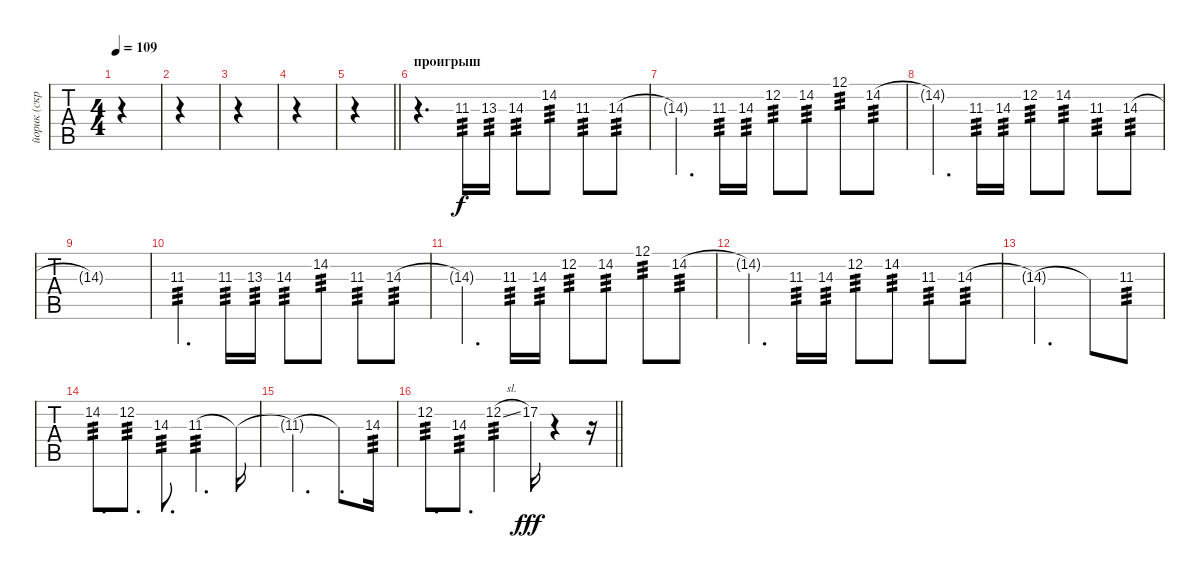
\track ("йорик (скрипка)" "йорик (скр") {instrument violin}
\staff {tabs}
\tuning (E4 B3 G3 D3 A2 E2) {hide}
\ts (4 4)
\tempo 109
\clef g2
\ks c
|
|
|
|
\barLineRight lightlight
|
\section ("" "проигрыш")
r.4{d volume 16} 11.3.16{tp 3} 13.3.16{tp 3} 14.3.8{tp 3} 14.2.8{tp 3} 11.3.8{tp 3} 14.3.8{tp 3} |
14.3{t}.4{d} 11.3.16{tp 3} 14.3.16{tp 3} 12.2.8{tp 3} 14.2.8{tp 3} 12.1.8{tp 3} 14.2.8{tp 3} |
14.2{t}.4{d} 11.3.16{tp 3} 14.3.16{tp 3} 12.2.8{tp 3} 14.2.8{tp 3} 11.3.8{tp 3} 14.3.8{tp 3} |
14.3{t}.1 |
11.3.4{d tp 3} 11.3.16{tp 3} 13.3.16{tp 3} 14.3.8{tp 3} 14.2.8{tp 3} 11.3.8{tp 3} 14.3.8{tp 3} |
14.3{t}.4{d} 11.3.16{tp 3} 14.3.16{tp 3} 12.2.8{tp 3} 14.2.8{tp 3} 12.1.8{tp 3} 14.2.8{tp 3} |
14.2{t}.4{d} 11.3.16{tp 3} 14.3.16{tp 3} 12.2.8{tp 3} 14.2.8{tp 3} 11.3.8{tp 3} 14.3.8{tp 3} |
14.3{t}.2{d} 14.3{t}.8 11.3.8{tp 3} |
14.2.8{d tp 3} 12.2.8{d tp 3} 14.3.8{d tp 3} 11.3.4{d tp 3} 11.3{t}.16 |
11.3{t}.2{d} 11.3{t}.8{d} 14.3.16{tp 3} |
\barLineRight lightlight
12.2.8{d tp 3} 14.3.8{d tp 3} 12.2{sl}.4{tp 3} 17.2.16{dy fff} r.4 r.16
